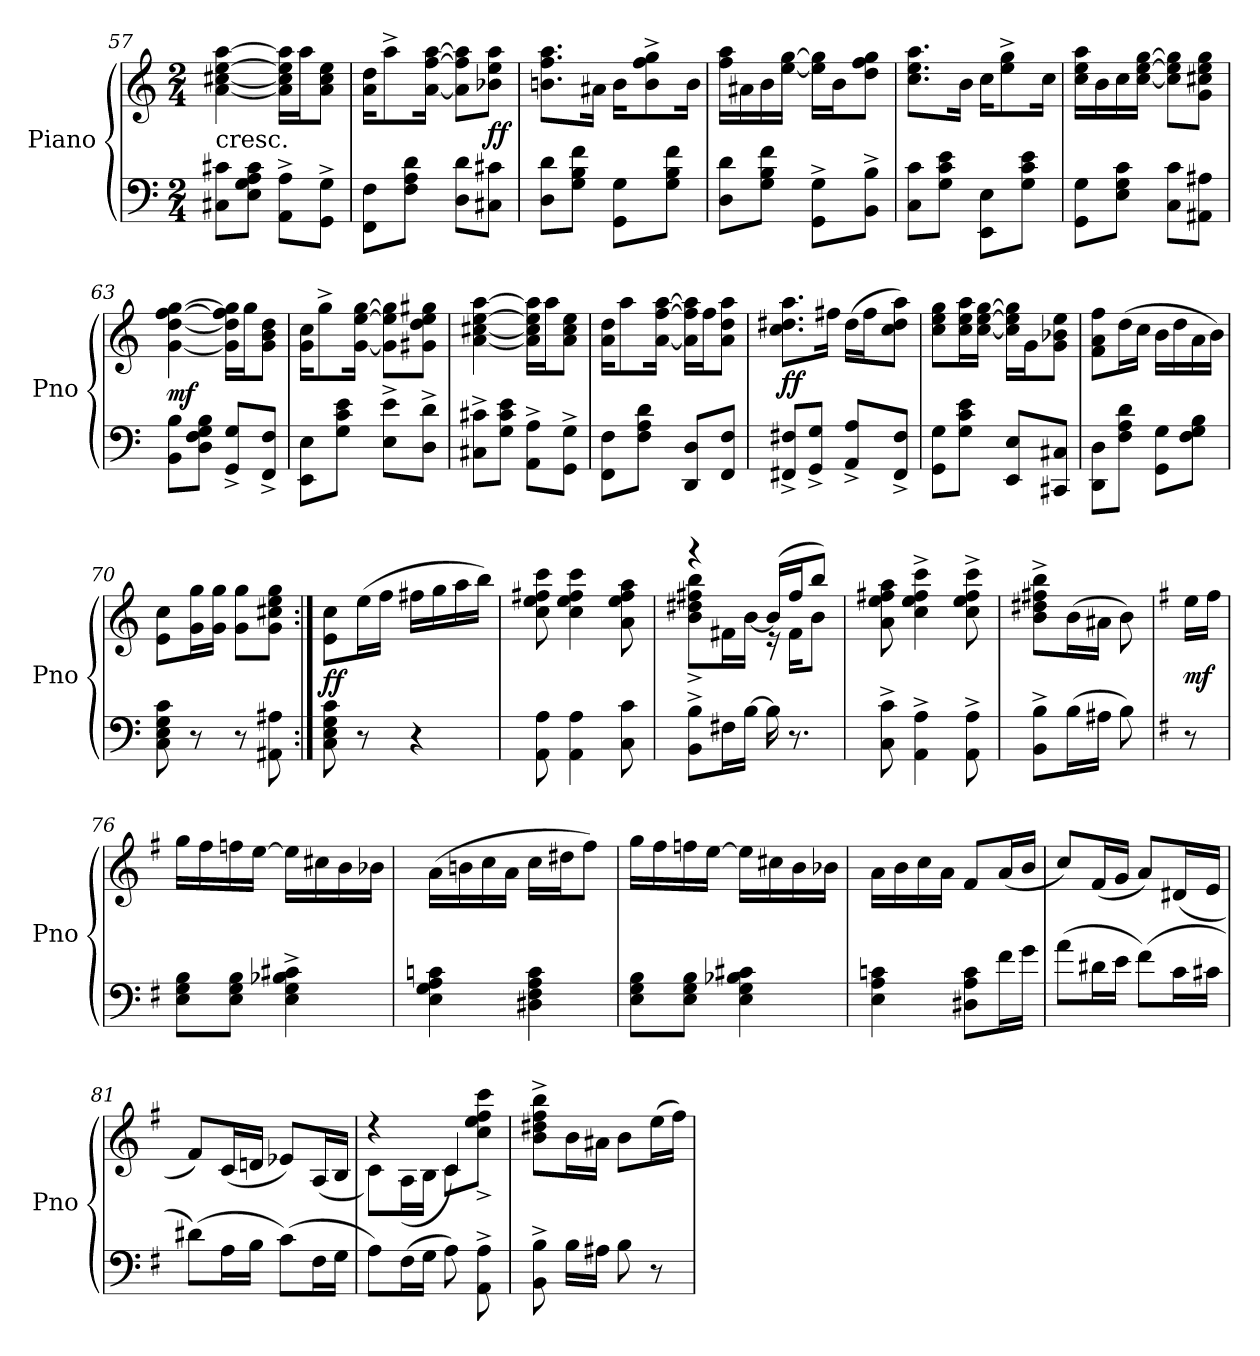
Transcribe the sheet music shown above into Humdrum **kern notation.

**kern	**kern	**dynam
*part1	*part1	*part1
*staff2	*staff1	*staff1/2
*I"Piano	*	*
*I'Pno	*	*
*clefF4	*clefG2	*
*k[]	*k[]	*
*M2/4	*M2/4	*
=57	=57	=57
!	!LO:TX:c:t=cresc.	!
8C#X 8c#XL	[4a [4cc#X [4ee [4aa	.
8E 8G 8A 8c#J	.	.
8AA^ 8A^L	16a] 16cc#] 16ee] 16aa]LL	.
.	16aaJ	.
8GG^ 8G^J	8a 8cc# 8eeJ	.
=58	=58	=58
8FF 8FL	16a 16ddKL	.
.	8aa^	.
8F 8A 8dJ	.	.
.	[16a [16ff [16aaJk	.
8D 8dL	8a] 8ff] 8aa]L	.
8C#X 8c#XJ	8b-X 8ee 8aaJ	ff
=59	=59	=59
8D 8dL	8.bn 8.ff 8.aaL	.
8G 8B 8fJ	.	.
.	16a#XJk	.
8GG 8GL	16bKL	.
.	8b^ 8ff^ 8gg^	.
8G 8B 8fJ	.	.
.	16bJk	.
=60	=60	=60
8D 8dL	16ff 16aaLL	.
.	16a#X	.
8G 8B 8fJ	16b	.
.	[16ee [16ggJJ	.
8GG^ 8G^L	16ee] 16gg]LL	.
.	16bJ	.
8BB^ 8B^J	8dd 8ff 8ggJ	.
=61	=61	=61
8C 8cL	8.cc 8.ee 8.aaL	.
8G 8c 8eJ	.	.
.	16bJk	.
8EE 8EL	16ccKL	.
.	8ee^ 8gg^	.
8G 8c 8eJ	.	.
.	16ccJk	.
=62	=62	=62
8GG 8GL	16cc 16ee 16aaLL	.
.	16b	.
8E 8G 8cJ	16cc	.
.	[16cc [16ee [16ggJJ	.
8C 8cL	8cc] 8ee] 8gg]L	.
8AA#X 8A#XJ	8g 8cc#X 8ee 8ggJ	.
=63	=63	=63
8BB 8BL	[4g [4dd [4ff [4gg	mf
8D 8F 8G 8BJ	.	.
8GG^ 8G^L	16g] 16dd] 16ff] 16gg]LL	.
.	16ggJ	.
8FF^ 8F^J	8g 8b 8ddJ	.
=64	=64	=64
8EE 8EL	16g 16ccKL	.
.	8gg^	.
8G 8c 8eJ	.	.
.	[16g [16ee [16ggJk	.
8E^ 8e^L	8g] 8ee] 8gg]L	.
8D^ 8d^J	8g#X 8dd 8ee 8gg#XJ	.
=65	=65	=65
8C#X^ 8c#X^L	[4a [4cc#X [4ee [4aa	.
8G 8c# 8eJ	.	.
8AA^ 8A^L	16a] 16cc#] 16ee] 16aa]LL	.
.	16aaJ	.
8GG^ 8G^J	8a 8cc# 8eeJ	.
=66	=66	=66
8FF 8FL	16a 16ddKL	.
.	8aa	.
8F 8A 8dJ	.	.
.	[16a [16ff [16aaJk	.
8DD 8DL	16a] 16ff] 16aa]LL	.
.	16ffJ	.
8FF 8FJ	8a 8dd 8aaJ	.
=67	=67	=67
8FF#X^ 8F#X^L	8.cc 8.dd#X 8.aaL	ff
8GG^ 8G^J	.	.
.	16ff#XJk	.
8AA^ 8A^L	(16dd#LL	.
.	16ff#J	.
8FF#^ 8F#^J	8cc 8dd# 8aaJ)	.
=68	=68	=68
8GG 8GL	8cc 8ee 8ggL	.
8G 8c 8eJ	16cc 16ee 16aaL	.
.	[16cc [16ee [16ggJJ	.
8EE 8EL	16cc] 16ee] 16gg]LL	.
.	16gJ	.
8CC#X 8C#XJ	8g 8b-X 8eeJ	.
=69	=69	=69
8DD 8DL	8f 8a 8ffL	.
8F 8A 8dJ	(16ddL	.
.	16ccJJ	.
8GG 8GL	16bLL	.
.	16dd	.
8F 8G 8BJ	16a	.
.	16bJJ)	.
=70	=70	=70
8C 8E 8G 8c	8e 8ccL	.
8r	16g 16ggL	.
.	16g 16ggJJ	.
8r	8g 8ggL	.
8AA#X 8A#X	8g 8cc#X 8ee 8ggJ	.
=71:|!	=71:|!	=71:|!
8C 8E 8G 8c	8e 8ccL	ff
8r	(16eeL	.
.	16ffJJ	.
4r	16ff#XLL	.
.	16gg	.
.	16aa	.
.	16bbJJ)	.
=72	=72	=72
8AA 8A	8cc 8ee 8ff#X 8ccc	.
4AA 4A	4cc 4ee 4ff# 4ccc	.
8C 8c	8a 8ee 8ff# 8aa	.
=73	=73	=73
*	*^	*
8BB^ 8B^L	4r	8b^ 8dd#X^ 8ff#X^ 8bb^L	.
16F#XL	.	16f#XL	.
[16BJJ	.	[16bJJ	.
16B]	(16bLL]	16r	.
8.r	16ff#J	16f#KL	.
.	8bbJ)	8bJ	.
*	*v	*v	*
=74	=74	=74
8C^ 8c^	8a 8ee 8ff#X 8aa	.
4AA^ 4A^	4cc^ 4ee^ 4ff#^ 4ccc^	.
8AA^ 8A^	8cc^ 8ee^ 8ff#^ 8ccc^	.
=75	=75	=75
8BB^ 8B^L	8b^ 8dd#X^ 8ff#X^ 8bb^L	.
(16BL	(16bL	.
16A#XJJ	16a#XJJ	.
8B)	8b)	.
=	=	=
*k[f#]	*k[f#]	*
8r	16eeLL	mf
.	16ff#JJ	.
=76	=76	=76
8E 8G 8BL	16ggLL	.
.	16ff#	.
8E 8G 8BJ	16ffn	.
.	[16eeJJ	.
4E^ 4G^ 4B-X^ 4c#X^	16eeLL]	.
.	16cc#X	.
.	16b	.
.	16b-XJJ	.
=77	=77	=77
4E 4G 4A 4cn	(16aLL	.
.	16bn	.
.	16cc	.
.	16aJJ	.
4D#X 4F# 4A 4c	16ccLL	.
.	16dd#XJ	.
.	8ff#J)	.
=78	=78	=78
8E 8G 8BL	16ggLL	.
.	16ff#	.
8E 8G 8BJ	16ffn	.
.	[16eeJJ	.
4E 4G 4B-X 4c#X	16eeLL]	.
.	16cc#X	.
.	16b	.
.	16b-XJJ	.
=79	=79	=79
4E 4A 4cn	16aLL	.
.	16b	.
.	16cc	.
.	16aJJ	.
8D#X 8A 8cL	8f#L	.
16f#L	(16aL	.
16gJJ	16bJJ	.
=80	=80	=80
(8aL	8ccL)	.
16d#XL	(16f#L	.
16eJJ	16gJJ	.
(8f#L)	8aL)	.
16cL	(16d#XL	.
16c#XJJ	16eJJ	.
=81	=81	=81
(8d#XL)	8f#L)	.
16AL	(16cL	.
16BJJ	16dnJJ	.
(8cL)	8e-XL)	.
16F#L	(16AL	.
16GJJ	16BJJ	.
=82	=82	=82
*	*^	*
8AL)	4r	8cL)	.
(16F#L	.	(16AL	.
16GJJ	.	16BJJ	.
8A)	4c)	8cL	.
8AA^ 8A^	.	8cc^ 8ee^ 8ff#^ 8ccc^J	.
*	*v	*v	*
=83	=83	=83
8BB^ 8B^	8b^ 8dd#X^ 8ff#^ 8bb^L	.
16BLL	16bL	.
16A#XJJ	16a#XJJ	.
8B	8bL	.
8r	(16eeL	.
.	16ff#JJ)	.
=	=	=
*-	*-	*-
